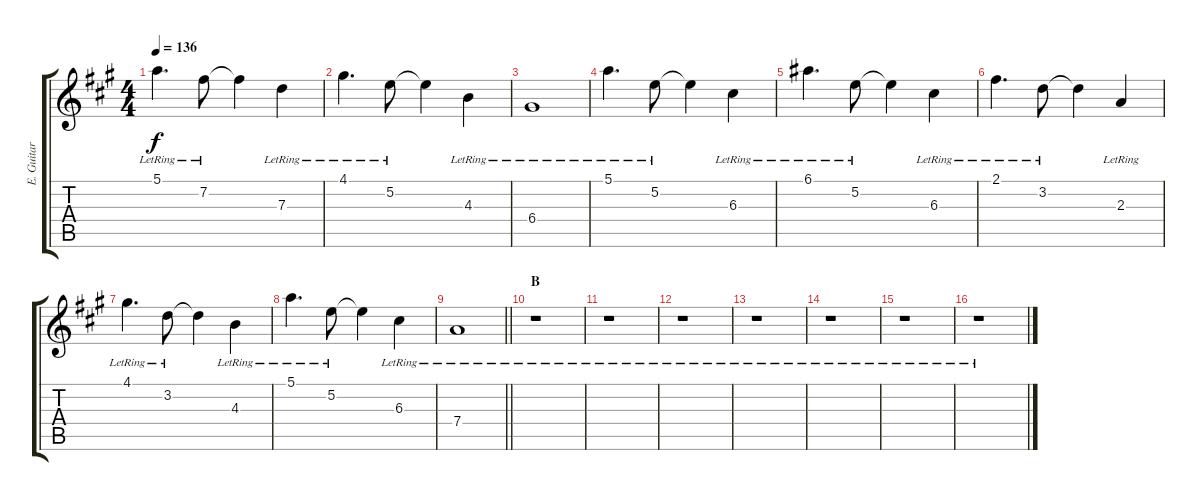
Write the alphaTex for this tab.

\track ("E. Guitar II" "E. Guitar ") {instrument overdrivenguitar}
\staff {score tabs}
\tuning (E4 B3 G3 D3 A2 E2) {hide}
\ts (4 4)
\tempo 136
\clef g2
\ks a
5.1{lr}.4{d dy f} 7.2{lr}.8 7.2{t}.4 7.3{lr}.4 |
4.1{lr}.4{d} 5.2{lr}.8 5.2{t}.4 4.3{lr}.4 |
6.4{lr}.1 |
5.1{lr}.4{d} 5.2{lr}.8 5.2{t}.4 6.3{lr}.4 |
6.1{lr}.4{d} 5.2{lr}.8 5.2{t}.4 6.3{lr}.4 |
2.1{lr}.4{d} 3.2{lr}.8 3.2{t}.4 2.3{lr}.4 |
4.1{lr}.4{d} 3.2{lr}.8 3.2{t}.4 4.3{lr}.4 |
5.1{lr}.4{d} 5.2{lr}.8 5.2{t}.4 6.3{lr}.4 |
\barLineRight lightlight
7.4{lr}.1 |
\section ("" "B")
r.1 |
r.1 |
r.1 |
r.1 |
r.1 |
r.1 |
r.1
